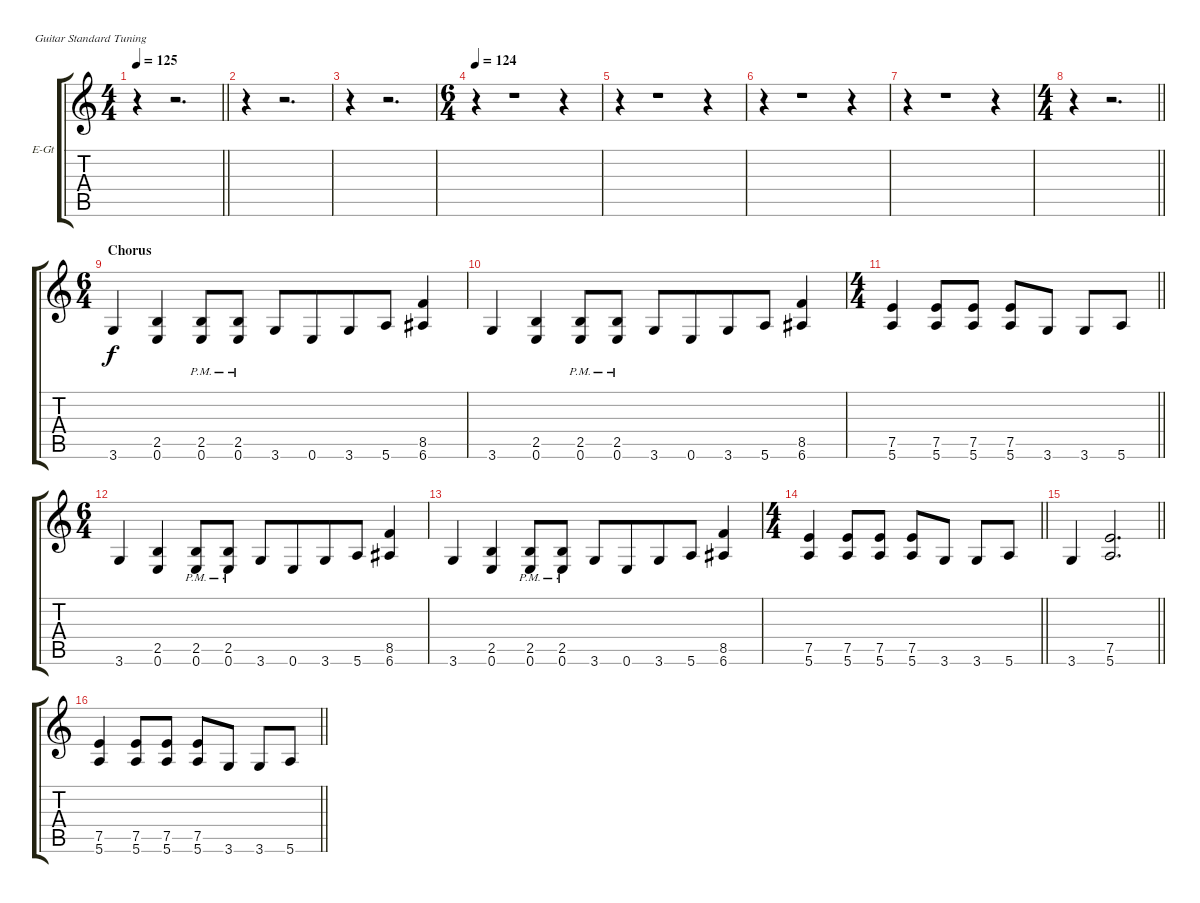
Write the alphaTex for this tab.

\bracketExtendMode groupsimilarinstruments
\firstSystemTrackNameOrientation horizontal
\otherSystemsTrackNameOrientation horizontal
\track ("Kirk Hammett" "E-Gt") {instrument distortionguitar}
\staff {score tabs}
\tuning (E4 B3 G3 D3 A2 E2)
\ts (4 4)
\tempo 125
\clef g2
\barLineRight lightlight
\ks c
r.4{dy f} r.2{d} |
r.4 r.2{d} |
r.4 r.2{d} |
\ts (6 4)
\beaming (8 6 6)
\tempo 124
r.4 r.1 r.4 |
r.4 r.1 r.4 |
r.4 r.1 r.4 |
r.4 r.1 r.4 |
\ts (4 4)
\beaming (8 2 2 2 2)
\barLineRight lightlight
r.4 r.2{d} |
\ts (6 4)
\beaming (8 6 6)
\section ("" "Chorus")
3.6.4 (2.5 0.6).4 (2.5{pm} 0.6{pm}).8 (2.5{pm} 0.6{pm}).8 3.6.8 0.6.8 3.6.8 5.6.8 (8.5 6.6).4 |
3.6.4 (2.5 0.6).4 (2.5{pm} 0.6{pm}).8 (2.5{pm} 0.6{pm}).8 3.6.8 0.6.8 3.6.8 5.6.8 (8.5 6.6).4 |
\ts (4 4)
\beaming (8 2 2 2 2)
\barLineRight lightlight
(7.5 5.6).4 (7.5 5.6).8 (7.5 5.6).8 (7.5 5.6).8 3.6.8 3.6.8 5.6.8 |
\ts (6 4)
\beaming (8 6 6)
3.6.4 (2.5 0.6).4 (2.5{pm} 0.6{pm}).8 (2.5{pm} 0.6{pm}).8 3.6.8 0.6.8 3.6.8 5.6.8 (8.5 6.6).4 |
3.6.4 (2.5 0.6).4 (2.5{pm} 0.6{pm}).8 (2.5{pm} 0.6{pm}).8 3.6.8 0.6.8 3.6.8 5.6.8 (8.5 6.6).4 |
\ts (4 4)
\beaming (8 2 2 2 2)
\barLineRight lightlight
(7.5 5.6).4 (7.5 5.6).8 (7.5 5.6).8 (7.5 5.6).8 3.6.8 3.6.8 5.6.8 |
\barLineRight lightlight
3.6.4 (7.5 5.6).2{d} |
\barLineRight lightlight
(7.5 5.6).4 (7.5 5.6).8 (7.5 5.6).8 (7.5 5.6).8 3.6.8 3.6.8 5.6.8
